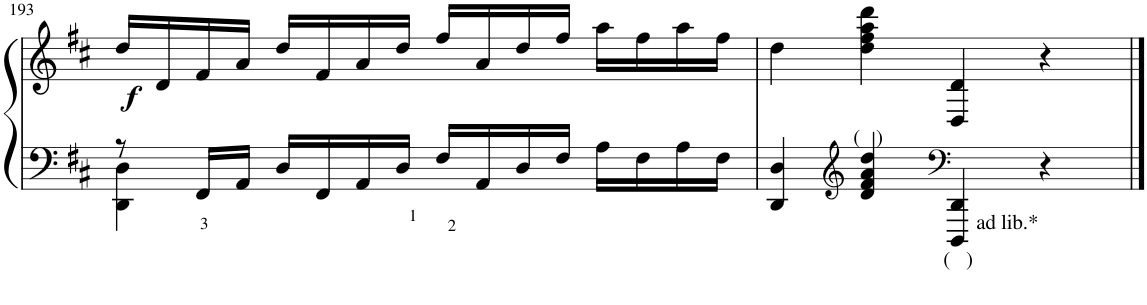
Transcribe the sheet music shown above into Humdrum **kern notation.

**kern	**kern	**dynam
*part1	*part1	*part1
*staff2	*staff1	*staff1/2
*I"Klavier	*	*
!!LO:PB:g=z
*clefF4	*clefG2	*
*k[f#c#]	*k[f#c#]	*
*M4/4	*M4/4	*
*met(c)	*met(c)	*
=193	=193	=193
*^	*	*
!	!	!	!LO:DY:b
8r	4DD\ 4D\	16dd/LL	f
.	.	16d/	.
16FF#/LL	.	16f#/	.
16AA/JJ	.	16a/JJ	.
16D/LL	4ryy	16dd/LL	.
16FF#/	.	16f#/	.
16AA/	.	16a/	.
16D</JJ	.	16dd/JJ	.
16F#</LL	4ryy	16ff#/LL	.
16AA/	.	16a/	.
16D/	.	16dd/	.
16F#/JJ	.	16ff#/JJ	.
16A\LL	4ryy	16aa\LL	.
16F#\	.	16ff#\	.
16A\	.	16aa\	.
16F#\JJ	.	16ff#\JJ	.
*v	*v	*	*
=194	=194	=194
4DD/ 4D/	4dd\	.
*clefG2	*	*
!LO:TX:a:t=(   )	!	!
4d/ 4f#/ 4a/ 4dd/	4dd\ 4ff#\ 4aa\ 4ddd\	.
*clefF4	*	*
!LO:TX:b:t=ad lib.*	!	!
!LO:TX:b:t=(   )	!	!
4DDD/ 4DD/	4D/ 4d/	.
4r	4r	.
==	==	==
*-	*-	*-
